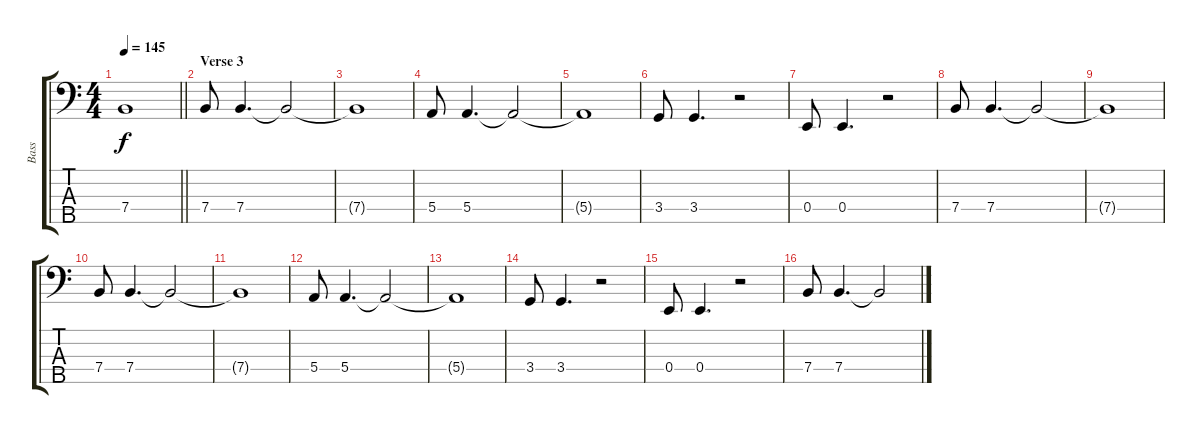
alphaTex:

\track ("Bass" "Bass") {instrument electricbassfinger}
\staff {score tabs}
\tuning (G2 D2 A1 E1 B0) {hide}
\ts (4 4)
\tempo 145
\clef f4
\barLineRight lightlight
\ks c
7.4.1{dy f} |
\section ("" "Verse 3")
7.4.8 7.4.4{d} 7.4{t}.2 |
7.4{t}.1 |
5.4.8 5.4.4{d} 5.4{t}.2 |
5.4{t}.1 |
3.4.8 3.4.4{d} r.2 |
0.4.8 0.4.4{d} r.2 |
7.4.8 7.4.4{d} 7.4{t}.2 |
7.4{t}.1 |
7.4.8 7.4.4{d} 7.4{t}.2 |
7.4{t}.1 |
5.4.8 5.4.4{d} 5.4{t}.2 |
5.4{t}.1 |
3.4.8 3.4.4{d} r.2 |
0.4.8 0.4.4{d} r.2 |
7.4.8 7.4.4{d} 7.4{t}.2
